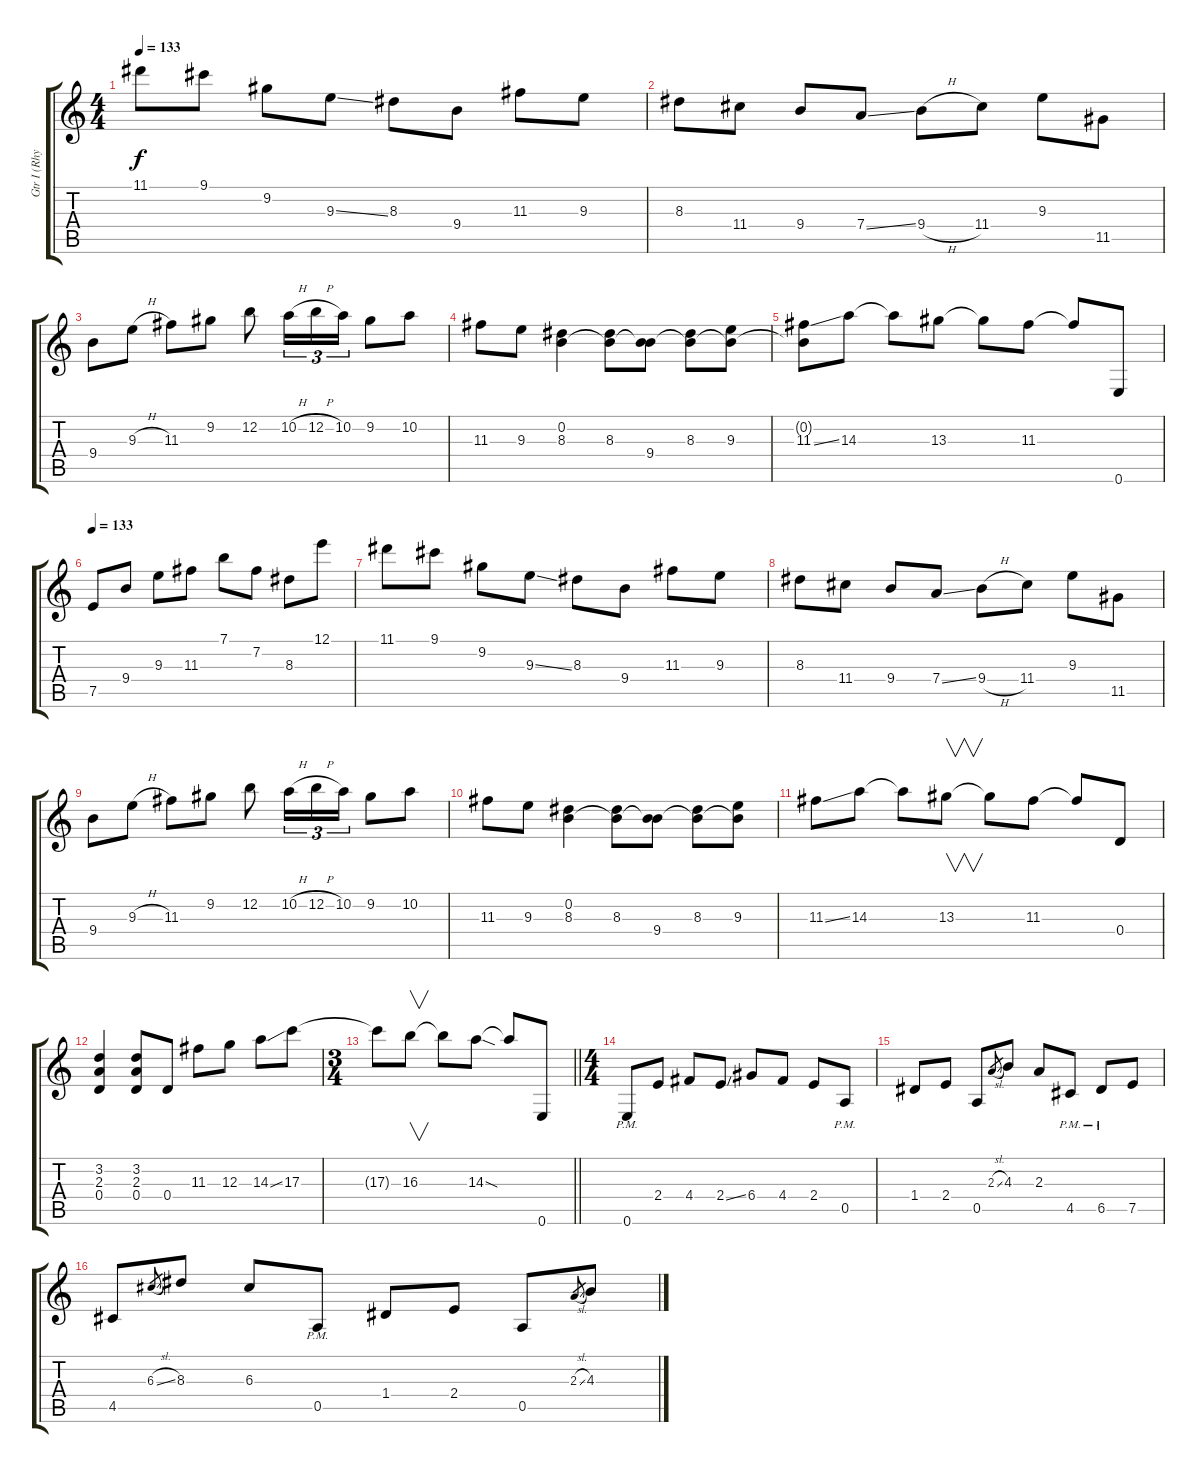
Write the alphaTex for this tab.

\track ("Gtr I (Rhythm)" "Gtr I (Rhy") {instrument distortionguitar}
\staff {score tabs}
\tuning (E4 B3 G3 D3 A2 E2) {hide}
\ts (4 4)
\tempo 133
\clef g2
\ks c
11.1.8{dy f} 9.1.8 9.2.8 9.3{ss}.8 8.3.8 9.4.8 11.3.8 9.3.8 |
8.3.8 11.4.8 9.4.8 7.4{ss}.8 9.4{h}.8 11.4.8 9.3.8 11.5.8 |
9.4.8 9.3{h}.8 11.3.8 9.2.8 12.2.8 10.2{h}.16{tu (3 2)} 12.2{h}.16{tu (3 2)} 10.2.16{tu (3 2)} 9.2.8 10.2.8 |
11.3.8 9.3.8 (0.2 8.3).4 (0.2{t} 8.3).8 (0.2{t} 9.4).8 (0.2{t} 8.3).8 (0.2{t} 9.3).8 |
(0.2{t} 11.3{ss}).8 14.3.8 14.3{t}.8 13.3.8 13.3{t}.8 11.3.8 11.3{t}.8 0.6.8 |
\tempo 133
7.5.8 9.4.8 9.3.8 11.3.8 7.1.8 7.2.8 8.3.8 12.1.8 |
11.1.8 9.1.8 9.2.8 9.3{ss}.8 8.3.8 9.4.8 11.3.8 9.3.8 |
8.3.8 11.4.8 9.4.8 7.4{ss}.8 9.4{h}.8 11.4.8 9.3.8 11.5.8 |
9.4.8 9.3{h}.8 11.3.8 9.2.8 12.2.8 10.2{h}.16{tu (3 2)} 12.2{h}.16{tu (3 2)} 10.2.16{tu (3 2)} 9.2.8 10.2.8 |
11.3.8 9.3.8 (0.2 8.3).4 (0.2{t} 8.3).8 (0.2{t} 9.4).8 (0.2{t} 8.3).8 (0.2{t} 9.3).8 |
11.3{ss}.8 14.3.8 14.3{t}.8 13.3.8{v} 13.3{t}.8 11.3.8 11.3{t}.8 0.4.8 |
(3.2 2.3 0.4).4 (3.2 2.3 0.4).8 0.4.8 11.3.8 12.3.8 14.3{ss}.8 17.3.8 |
\ts (3 4)
\barLineRight lightlight
17.3{t}.8 16.3.8{v} 16.3{t}.8 14.3{sod}.8 14.3{t}.8 0.6.8 |
\ts (4 4)
0.6{pm}.8 2.4.8 4.4.8 2.4{ss}.8 6.4.8 4.4.8 2.4.8 0.5{pm}.8 |
1.4.8 2.4.8 0.5.8 2.3{sl}.8{gr} 4.3.8 2.3.8 4.5{pm}.8 6.5{pm}.8 7.5.8 |
4.5.8 6.3{sl}.8{gr} 8.3.8 6.3.8 0.5{pm}.8 1.4.8 2.4.8 0.5.8 2.3{sl}.8{gr} 4.3.8
